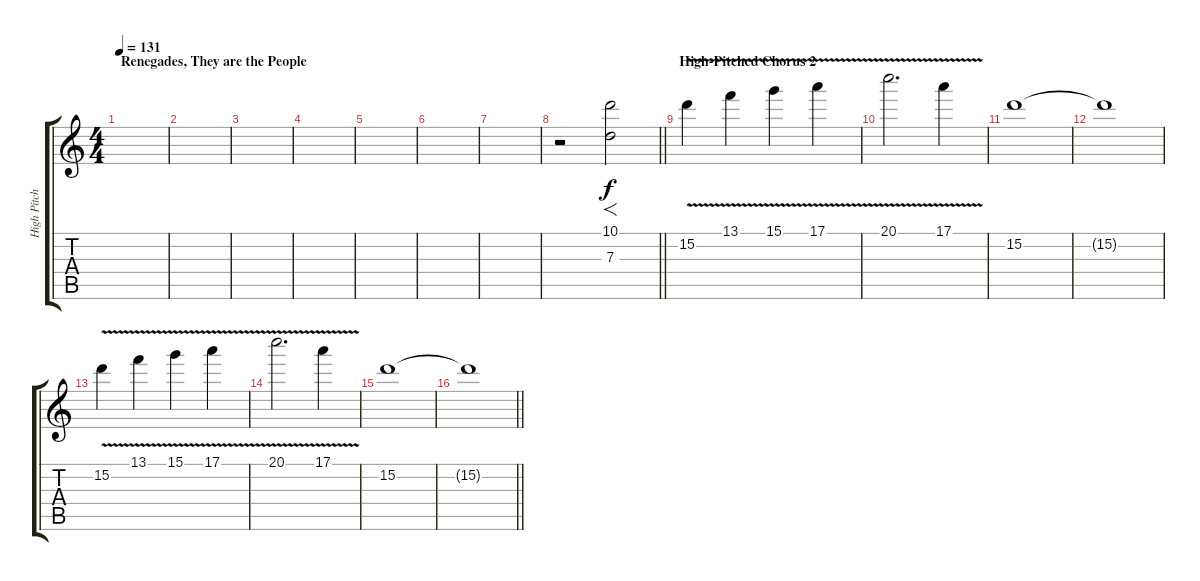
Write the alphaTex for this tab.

\track ("High Pitch Guitar(What You Hear)" "High Pitch") {instrument overdrivenguitar}
\staff {score tabs}
\tuning (E4 B3 G3 D3 A2 E2) {hide}
\ts (4 4)
\section ("" "Renegades, They are the People")
\tempo 131
\clef g2
\ks c
|
|
|
|
|
|
|
\barLineRight lightlight
r.2 (10.1 7.3).2{f} |
\section ("" "High-Pitched Chorus 2")
15.2{v}.4 13.1{v}.4 15.1{v}.4 17.1{v}.4 |
20.1{v}.2{d} 17.1{v}.4 |
15.2.1 |
15.2{t}.1 |
15.2{v}.4 13.1{v}.4 15.1{v}.4 17.1{v}.4 |
20.1{v}.2{d} 17.1{v}.4 |
15.2.1 |
\barLineRight lightlight
15.2{t}.1
